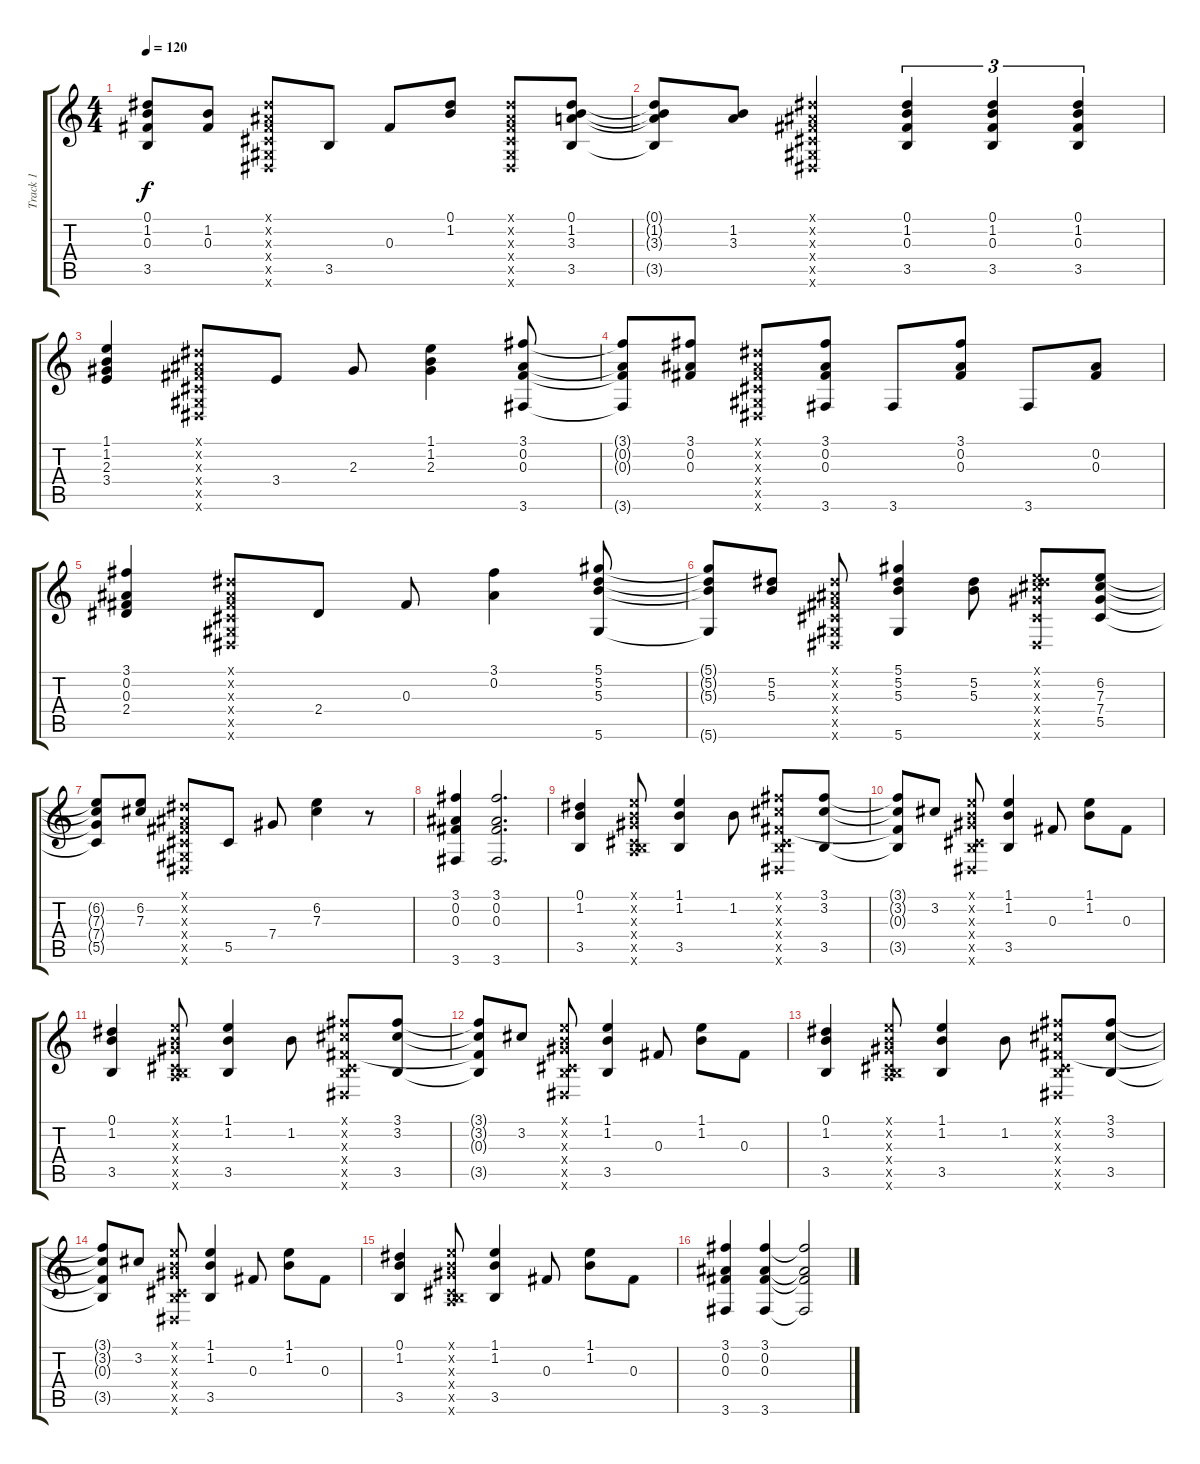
\track ("Track 1" "Track 1") {instrument acousticguitarsteel}
\staff {score tabs}
\tuning (Eb4 Bb3 Gb3 Db3 Ab2 Eb2) {hide}
\ts (4 4)
\tempo 120
\clef g2
\ks c
(0.1{t} 1.2{t} 0.3{t} 3.5{t}).8{dy f} (1.2 0.3).8 (0.1{x} 0.2{x} 0.3{x} 0.4{x} 0.5{x} 0.6{x}).8 3.5.8 0.3.8 (0.1 1.2).8 (0.1{x} 0.2{x} 0.3{x} 0.4{x} 0.5{x} 0.6{x}).8 (0.1 1.2 3.3 3.5).8 |
(0.1{t} 1.2{t} 3.3{t} 3.5{t}).8 (1.2 3.3).8 (0.1{x} 0.2{x} 0.3{x} 0.4{x} 0.5{x} 0.6{x}).4 (0.1 1.2 0.3 3.5).4{tu (3 2)} (0.1 1.2 0.3 3.5).4{tu (3 2)} (0.1 1.2 0.3 3.5).4{tu (3 2)} |
(1.1 1.2 2.3 3.4).4 (0.1{x} 0.2{x} 0.3{x} 0.4{x} 0.5{x} 0.6{x}).8 3.4.8 2.3.8 (1.1 1.2 2.3).4 (3.1 0.2 0.3 3.6).8 |
(3.1{t} 0.2{t} 0.3{t} 3.6{t}).8 (3.1 0.2 0.3).8 (0.1{x} 0.2{x} 0.3{x} 0.4{x} 0.5{x} 0.6{x}).8 (3.1 0.2 0.3 3.6).8 3.6.8 (3.1 0.2 0.3).8 3.6.8 (0.2 0.3).8 |
(3.1 0.2 0.3 2.4).4 (0.1{x} 0.2{x} 0.3{x} 0.4{x} 0.5{x} 0.6{x}).8 2.4.8 0.3.8 (3.1 0.2).4 (5.1 5.2 5.3 5.6).8 |
(5.1{t} 5.2{t} 5.3{t} 5.6{t}).8 (5.2 5.3).8 (0.1{x} 0.2{x} 0.3{x} 0.4{x} 0.5{x} 0.6{x}).8 (5.1 5.2 5.3 5.6).4 (5.2 5.3).8 (0.1{x} 6.2{x} 7.3{x} 7.4{x} 5.5{x} 0.6{x}).8 (6.2 7.3 7.4 5.5).8 |
(6.2{t} 7.3{t} 7.4{t} 5.5{t}).8 (6.2 7.3).8 (0.1{x} 0.2{x} 0.3{x} 0.4{x} 0.5{x} 0.6{x}).8 5.5.8 7.4.8 (6.2 7.3).4 r.8 |
(3.1 0.2 0.3 3.6).4 (3.1 0.2 0.3 3.6).2{d} |
(0.1 1.2 3.5).4 (1.1{x} 1.2{x} 2.3{x} 0.4{x} 3.5{x} 6.6{x}).8 (1.1 1.2 3.5).4 1.2.8 (3.1{x} 3.2{x} 0.3{x} 0.4{x} 3.5{x} 0.6{x}).8 (3.1 3.2 3.5).8 |
(3.1{t} 3.2{t} 0.3{t} 3.5{t}).8 3.2.8 (1.1{x} 1.2{x} 2.3{x} 0.4{x} 3.5{x} 0.6{x}).8 (1.1 1.2 3.5).4 0.3.8 (1.1 1.2).8 0.3.8 |
(0.1 1.2 3.5).4 (1.1{x} 1.2{x} 2.3{x} 0.4{x} 3.5{x} 6.6{x}).8 (1.1 1.2 3.5).4 1.2.8 (3.1{x} 3.2{x} 0.3{x} 0.4{x} 3.5{x} 0.6{x}).8 (3.1 3.2 3.5).8 |
(3.1{t} 3.2{t} 0.3{t} 3.5{t}).8 3.2.8 (1.1{x} 1.2{x} 2.3{x} 0.4{x} 3.5{x} 0.6{x}).8 (1.1 1.2 3.5).4 0.3.8 (1.1 1.2).8 0.3.8 |
(0.1 1.2 3.5).4 (1.1{x} 1.2{x} 2.3{x} 0.4{x} 3.5{x} 6.6{x}).8 (1.1 1.2 3.5).4 1.2.8 (3.1{x} 3.2{x} 0.3{x} 0.4{x} 3.5{x} 0.6{x}).8 (3.1 3.2 3.5).8 |
(3.1{t} 3.2{t} 0.3{t} 3.5{t}).8 3.2.8 (1.1{x} 1.2{x} 2.3{x} 0.4{x} 3.5{x} 0.6{x}).8 (1.1 1.2 3.5).4 0.3.8 (1.1 1.2).8 0.3.8 |
(0.1 1.2 3.5).4 (1.1{x} 1.2{x} 2.3{x} 0.4{x} 3.5{x} 6.6{x}).8 (1.1 1.2 3.5).4 0.3.8 (1.1 1.2).8 0.3.8 |
(3.1 0.2 0.3 3.6).4 (3.1 0.2 0.3 3.6).4 (3.1{t} 0.2{t} 0.3{t} 3.6{t}).2
